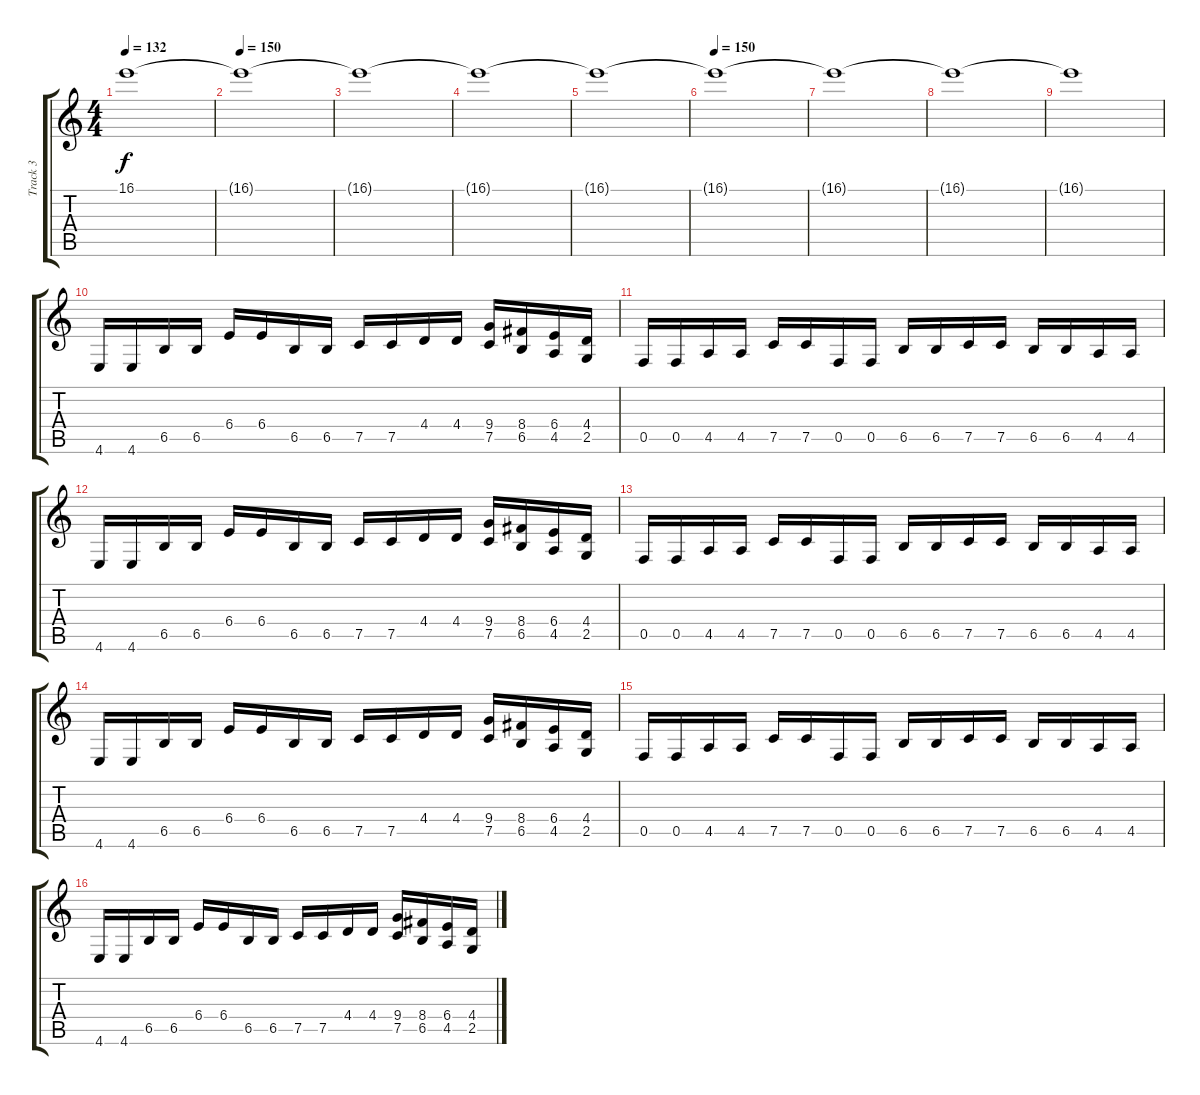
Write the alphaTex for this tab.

\track ("Track 3" "Track 3") {instrument overdrivenguitar}
\staff {score tabs}
\tuning (C4 G3 Eb3 Bb2 F2 C2) {hide}
\ts (4 4)
\tempo 132
\clef g2
\ks c
16.1{t}.1{dy f} |
\tempo 150
16.1{t}.1 |
16.1{t}.1 |
16.1{t}.1 |
16.1{t}.1 |
\tempo 150
16.1{t}.1 |
16.1{t}.1 |
16.1{t}.1 |
16.1{t}.1 |
4.6.16 4.6.16 6.5.16 6.5.16 6.4.16 6.4.16 6.5.16 6.5.16 7.5.16 7.5.16 4.4.16 4.4.16 (9.4 7.5).16 (8.4 6.5).16 (6.4 4.5).16 (4.4 2.5).16 |
0.5.16 0.5.16 4.5.16 4.5.16 7.5.16 7.5.16 0.5.16 0.5.16 6.5.16 6.5.16 7.5.16 7.5.16 6.5.16 6.5.16 4.5.16 4.5.16 |
4.6.16 4.6.16 6.5.16 6.5.16 6.4.16 6.4.16 6.5.16 6.5.16 7.5.16 7.5.16 4.4.16 4.4.16 (9.4 7.5).16 (8.4 6.5).16 (6.4 4.5).16 (4.4 2.5).16 |
0.5.16 0.5.16 4.5.16 4.5.16 7.5.16 7.5.16 0.5.16 0.5.16 6.5.16 6.5.16 7.5.16 7.5.16 6.5.16 6.5.16 4.5.16 4.5.16 |
4.6.16 4.6.16 6.5.16 6.5.16 6.4.16 6.4.16 6.5.16 6.5.16 7.5.16 7.5.16 4.4.16 4.4.16 (9.4 7.5).16 (8.4 6.5).16 (6.4 4.5).16 (4.4 2.5).16 |
0.5.16 0.5.16 4.5.16 4.5.16 7.5.16 7.5.16 0.5.16 0.5.16 6.5.16 6.5.16 7.5.16 7.5.16 6.5.16 6.5.16 4.5.16 4.5.16 |
4.6.16 4.6.16 6.5.16 6.5.16 6.4.16 6.4.16 6.5.16 6.5.16 7.5.16 7.5.16 4.4.16 4.4.16 (9.4 7.5).16 (8.4 6.5).16 (6.4 4.5).16 (4.4 2.5).16
